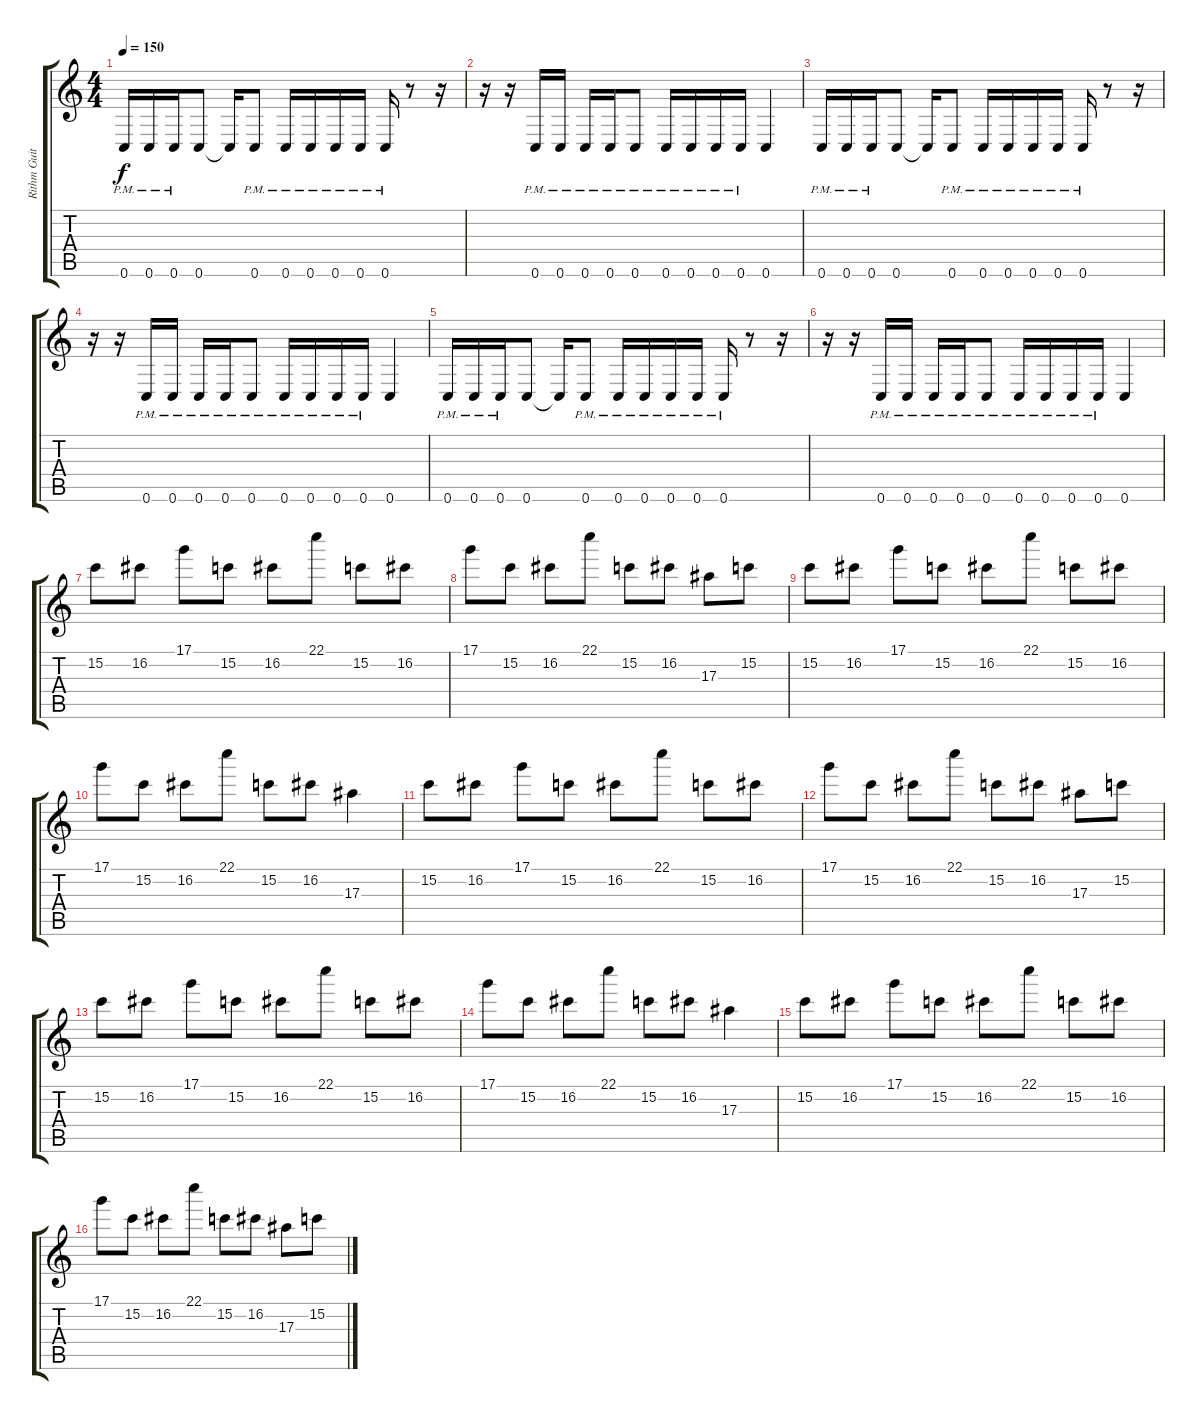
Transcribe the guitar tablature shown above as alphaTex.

\track ("Rithm Guitar" "Rithm Guit") {instrument distortionguitar}
\staff {score tabs}
\tuning (D4 A3 F3 C3 G2 C2) {hide}
\ts (4 4)
\tempo 150
\clef g2
\ks c
0.6{pm}.16{dy f} 0.6{pm}.16 0.6{pm}.16 0.6.8 0.6{t}.16 0.6{pm}.8 0.6{pm}.16 0.6{pm}.16 0.6{pm}.16 0.6{pm}.16 0.6{pm}.16 r.8 r.16 |
r.16 r.16 0.6{pm}.16 0.6{pm}.16 0.6{pm}.16 0.6{pm}.16 0.6{pm}.8 0.6{pm}.16 0.6{pm}.16 0.6{pm}.16 0.6{pm}.16 0.6.4 |
0.6{pm}.16 0.6{pm}.16 0.6{pm}.16 0.6.8 0.6{t}.16 0.6{pm}.8 0.6{pm}.16 0.6{pm}.16 0.6{pm}.16 0.6{pm}.16 0.6{pm}.16 r.8 r.16 |
r.16 r.16 0.6{pm}.16 0.6{pm}.16 0.6{pm}.16 0.6{pm}.16 0.6{pm}.8 0.6{pm}.16 0.6{pm}.16 0.6{pm}.16 0.6{pm}.16 0.6.4 |
0.6{pm}.16 0.6{pm}.16 0.6{pm}.16 0.6.8 0.6{t}.16 0.6{pm}.8 0.6{pm}.16 0.6{pm}.16 0.6{pm}.16 0.6{pm}.16 0.6{pm}.16 r.8 r.16 |
r.16 r.16 0.6{pm}.16 0.6{pm}.16 0.6{pm}.16 0.6{pm}.16 0.6{pm}.8 0.6{pm}.16 0.6{pm}.16 0.6{pm}.16 0.6{pm}.16 0.6.4 |
15.2.8 16.2.8 17.1.8 15.2.8 16.2.8 22.1.8 15.2.8 16.2.8 |
17.1.8 15.2.8 16.2.8 22.1.8 15.2.8 16.2.8 17.3.8 15.2.8 |
15.2.8 16.2.8 17.1.8 15.2.8 16.2.8 22.1.8 15.2.8 16.2.8 |
17.1.8 15.2.8 16.2.8 22.1.8 15.2.8 16.2.8 17.3.4 |
15.2.8 16.2.8 17.1.8 15.2.8 16.2.8 22.1.8 15.2.8 16.2.8 |
17.1.8 15.2.8 16.2.8 22.1.8 15.2.8 16.2.8 17.3.8 15.2.8 |
15.2.8 16.2.8 17.1.8 15.2.8 16.2.8 22.1.8 15.2.8 16.2.8 |
17.1.8 15.2.8 16.2.8 22.1.8 15.2.8 16.2.8 17.3.4 |
15.2.8 16.2.8 17.1.8 15.2.8 16.2.8 22.1.8 15.2.8 16.2.8 |
17.1.8 15.2.8 16.2.8 22.1.8 15.2.8 16.2.8 17.3.8 15.2.8
